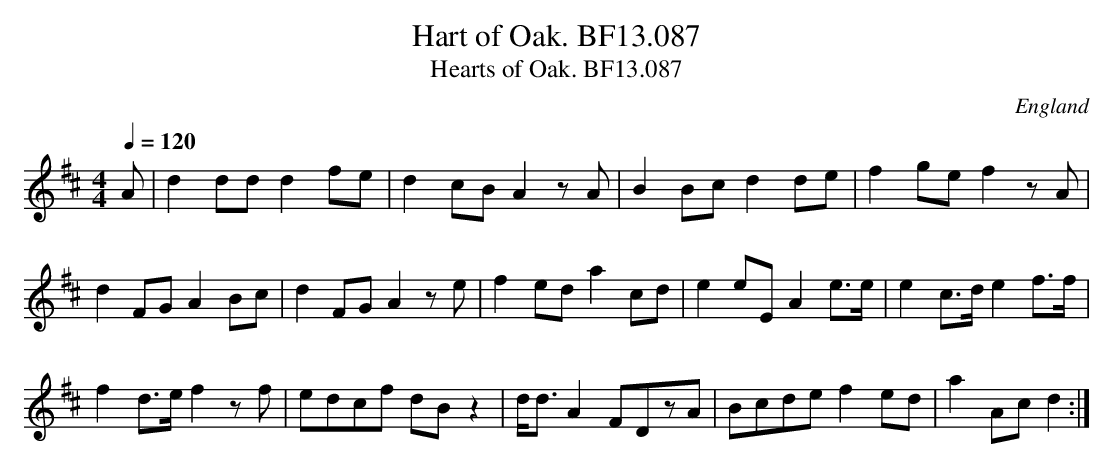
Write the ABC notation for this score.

X:1
T:Hart of Oak. BF13.087
T:Hearts of Oak. BF13.087
M:4/4
L:1/8
Q:1/4=120
O:England
K:D major
A|d2ddd2fe|d2cBA2zA|B2Bc  d2de|f2gef2zA|!
d2FGA2Bc|d2FGA2ze|f2eda2cd|e2eEA2e>e|e2c>de2f>f|!
f2d>ef2zf|edcf dBz2|d<dA2FDzA|Bcdef2ed|a2Acd2:|
